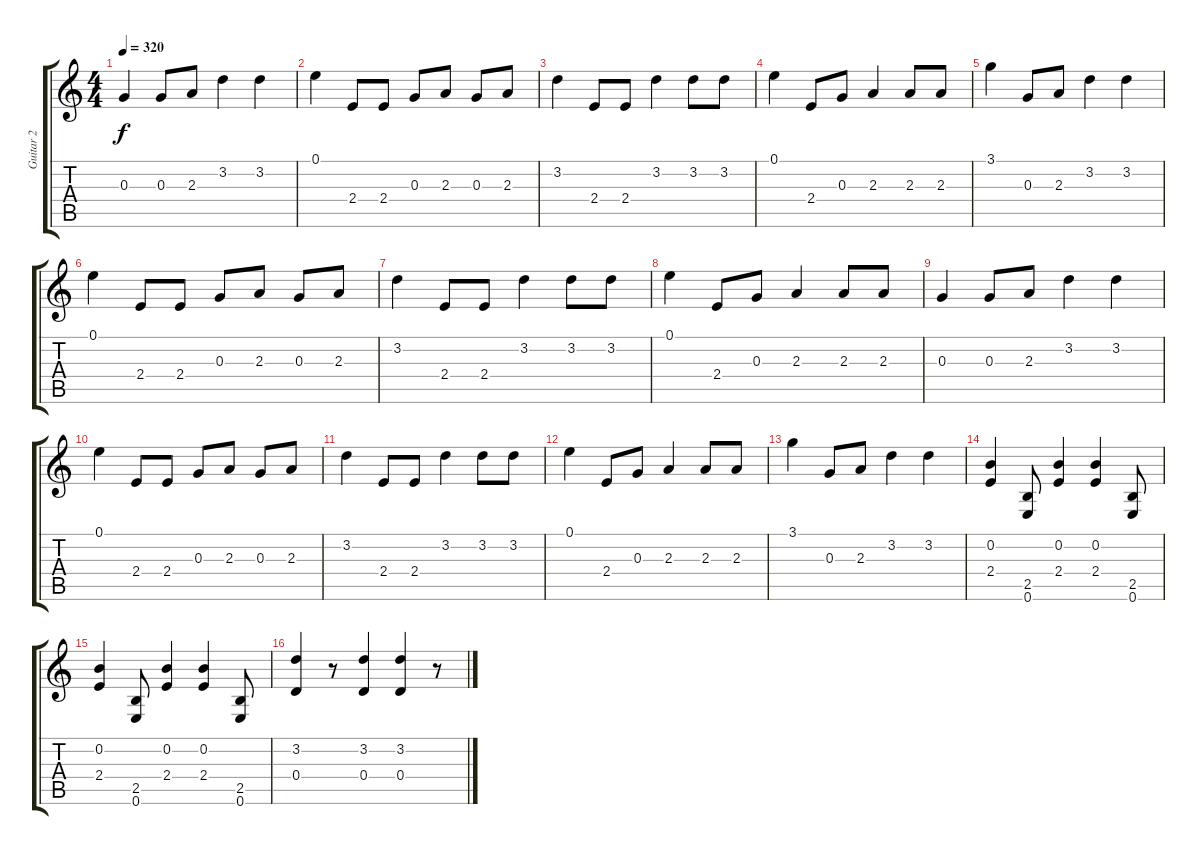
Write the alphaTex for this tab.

\track ("Guitar 2" "Guitar 2") {instrument distortionguitar}
\staff {score tabs}
\tuning (E4 B3 G3 D3 A2 E2) {hide}
\ts (4 4)
\tempo 320
\clef g2
\ks c
0.3.4{dy f} 0.3.8 2.3.8 3.2.4 3.2.4 |
0.1.4 2.4.8 2.4.8 0.3.8 2.3.8 0.3.8 2.3.8 |
3.2.4 2.4.8 2.4.8 3.2.4 3.2.8 3.2.8 |
0.1.4 2.4.8 0.3.8 2.3.4 2.3.8 2.3.8 |
3.1.4 0.3.8 2.3.8 3.2.4 3.2.4 |
0.1.4 2.4.8 2.4.8 0.3.8 2.3.8 0.3.8 2.3.8 |
3.2.4 2.4.8 2.4.8 3.2.4 3.2.8 3.2.8 |
0.1.4 2.4.8 0.3.8 2.3.4 2.3.8 2.3.8 |
0.3.4 0.3.8 2.3.8 3.2.4 3.2.4 |
0.1.4 2.4.8 2.4.8 0.3.8 2.3.8 0.3.8 2.3.8 |
3.2.4 2.4.8 2.4.8 3.2.4 3.2.8 3.2.8 |
0.1.4 2.4.8 0.3.8 2.3.4 2.3.8 2.3.8 |
3.1.4 0.3.8 2.3.8 3.2.4 3.2.4 |
(0.2 2.4).4{balance 5} (2.5 0.6).8 (0.2 2.4).4 (0.2 2.4).4 (2.5 0.6).8 |
(0.2 2.4).4 (2.5 0.6).8 (0.2 2.4).4 (0.2 2.4).4 (2.5 0.6).8 |
(3.2 0.4).4{balance 10} r.8 (3.2 0.4).4 (3.2 0.4).4 r.8
